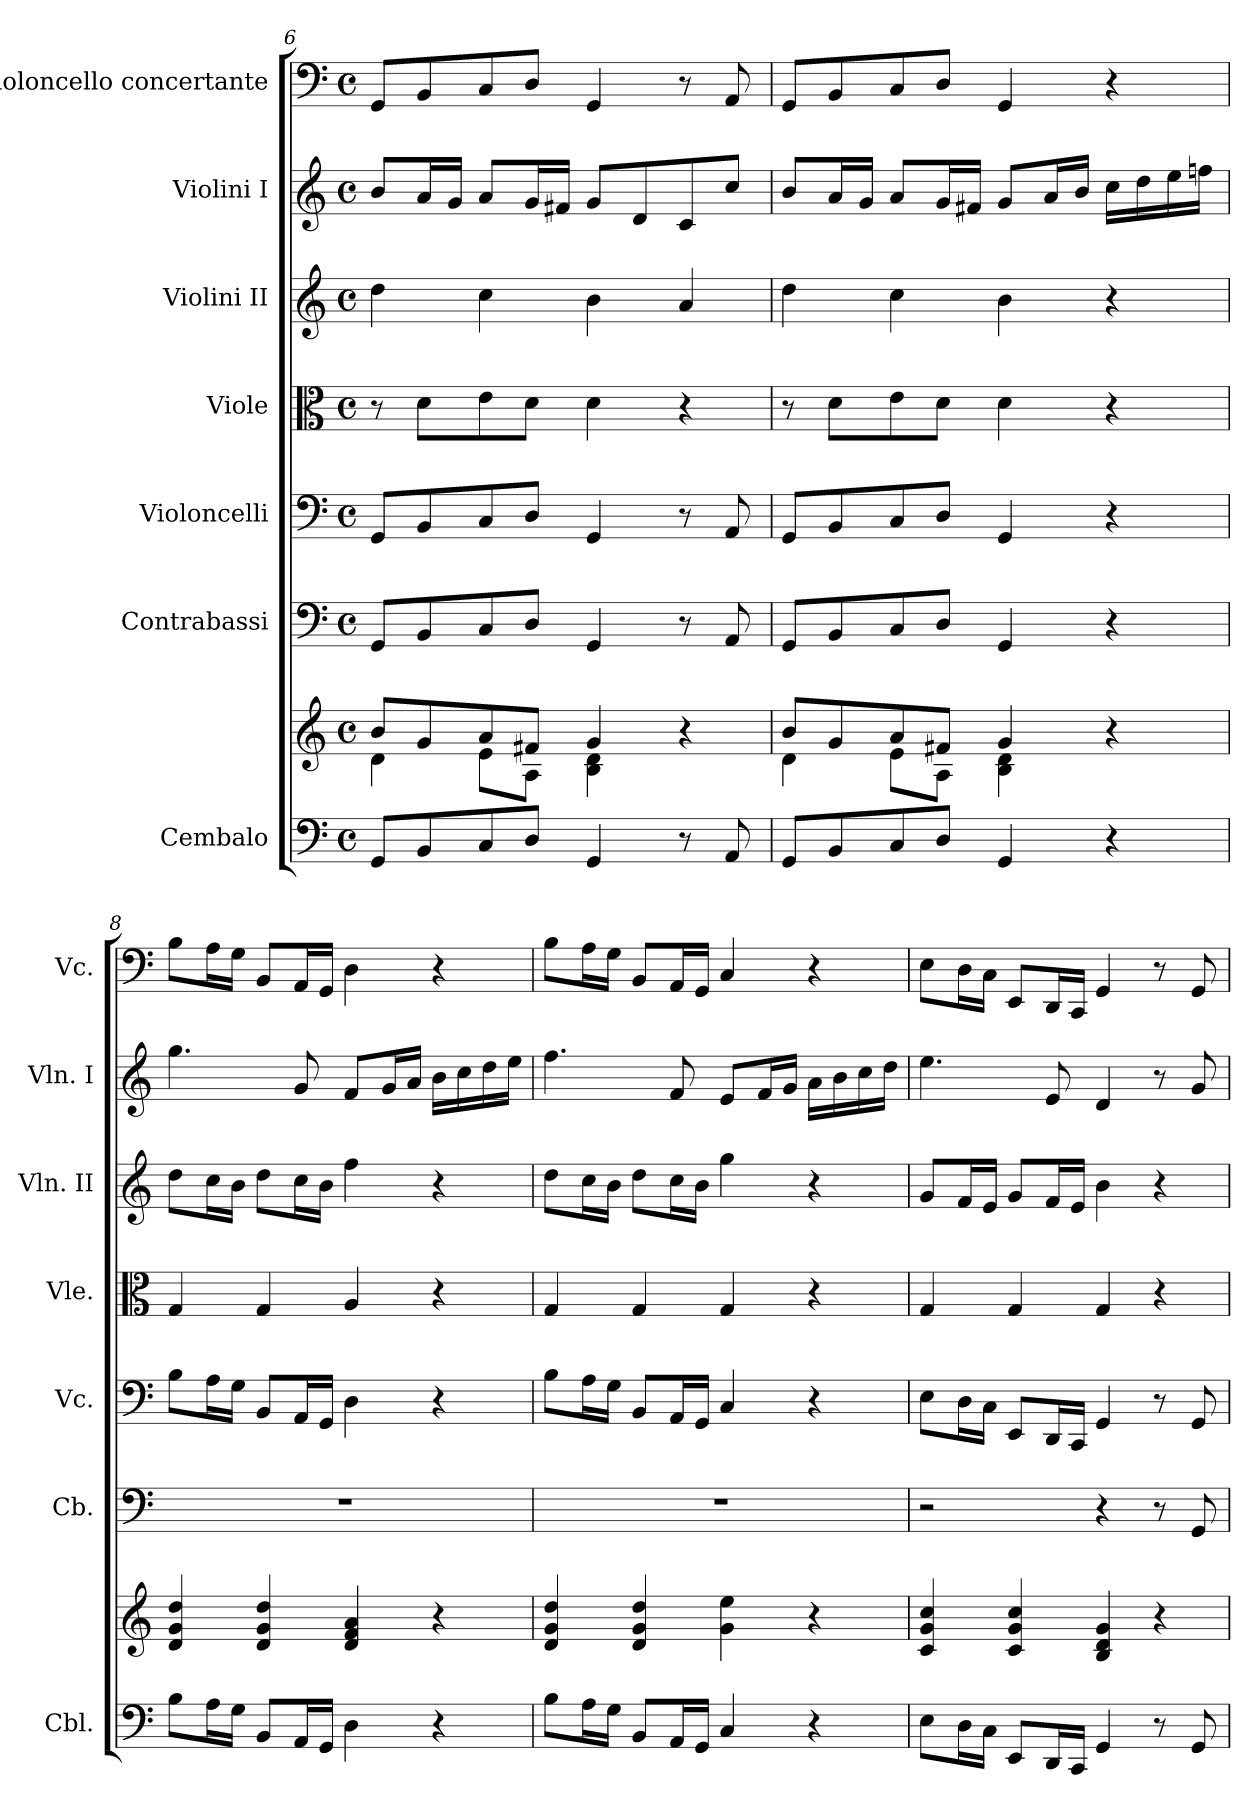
**kern	**kern	**kern	**kern	**kern	**kern	**kern	**kern
*part7	*part7	*part6	*part5	*part4	*part3	*part2	*part1
*staff8	*staff7	*staff6	*staff5	*staff4	*staff3	*staff2	*staff1
*I"Cembalo	*	*I"Contrabassi	*I"Violoncelli	*I"Viole	*I"Violini II	*I"Violini I	*I"Violoncello  concertante
*I'Cbl.	*	*I'Cb.	*I'Vc.	*I'Vle.	*I'Vln. II	*I'Vln. I	*I'Vc.
*clefF4	*clefG2	*clefF4	*clefF4	*clefC3	*clefG2	*clefG2	*clefF4
*	*	*ITrd7c12	*	*	*	*	*
*k[]	*k[]	*k[]	*k[]	*k[]	*k[]	*k[]	*k[]
*M4/4	*M4/4	*M4/4	*M4/4	*M4/4	*M4/4	*M4/4	*M4/4
*met(c)	*met(c)	*met(c)	*met(c)	*met(c)	*met(c)	*met(c)	*met(c)
=6	=6	=6	=6	=6	=6	=6	=6
*	*^	*	*	*	*	*	*
8GG/L	8b/L	4d\	8GGG/L	8GG/L	8r	4dd\	8b/L	8GG/L
8BB/	8g/	.	8BBB/	8BB/	8d\L	.	16a/L	8BB/
.	.	.	.	.	.	.	16g/JJ	.
8C/	8a/	8e\L	8CC/	8C/	8e\	4cc\	8a/L	8C/
8D/J	8f#X/J	8A\J	8DD/J	8D/J	8d\J	.	16g/L	8D/J
.	.	.	.	.	.	.	16f#X/JJ	.
4GG/	4g/	4B\ 4d\	4GGG/	4GG/	4d\	4b\	8g/L	4GG/
.	.	.	.	.	.	.	8d/	.
8r	4r	4ryy	8r	8r	4r	4a/	8c/	8r
8AA/	.	.	8AAA/	8AA/	.	.	8cc/J	8AA/
=7	=7	=7	=7	=7	=7	=7	=7	=7
8GG/L	8b/L	4d\	8GGG/L	8GG/L	8r	4dd\	8b/L	8GG/L
8BB/	8g/	.	8BBB/	8BB/	8d\L	.	16a/L	8BB/
.	.	.	.	.	.	.	16g/JJ	.
8C/	8a/	8e\L	8CC/	8C/	8e\	4cc\	8a/L	8C/
8D/J	8f#X/J	8A\J	8DD/J	8D/J	8d\J	.	16g/L	8D/J
.	.	.	.	.	.	.	16f#X/JJ	.
4GG/	4g/	4B\ 4d\	4GGG/	4GG/	4d\	4b\	8g/L	4GG/
.	.	.	.	.	.	.	16a/L	.
.	.	.	.	.	.	.	16b/JJ	.
4r	4r	4ryy	4r	4r	4r	4r	16cc\LL	4r
.	.	.	.	.	.	.	16dd\	.
.	.	.	.	.	.	.	16ee\	.
.	.	.	.	.	.	.	16ffni\JJ	.
*	*v	*v	*	*	*	*	*	*
!!LO:PB:g=z
=8	=8	=8	=8	=8	=8	=8	=8
8B\L	4d/ 4g/ 4dd/	1r	8B\L	4G/	8dd\L	4.gg\	8B\L
16A\L	.	.	16A\L	.	16cc\L	.	16A\L
16G\JJ	.	.	16G\JJ	.	16b\JJ	.	16G\JJ
8BB/L	4d/ 4g/ 4dd/	.	8BB/L	4G/	8dd\L	.	8BB/L
16AA/L	.	.	16AA/L	.	16cc\L	8g/	16AA/L
16GG/JJ	.	.	16GG/JJ	.	16b\JJ	.	16GG/JJ
4D\	4d/ 4f/ 4a/	.	4D\	4A/	4ff\	8f/L	4D\
.	.	.	.	.	.	16g/L	.
.	.	.	.	.	.	16a/JJ	.
4r	4r	.	4r	4r	4r	16b\LL	4r
.	.	.	.	.	.	16cc\	.
.	.	.	.	.	.	16dd\	.
.	.	.	.	.	.	16ee\JJ	.
=9	=9	=9	=9	=9	=9	=9	=9
8B\L	4d/ 4g/ 4dd/	1r	8B\L	4G/	8dd\L	4.ff\	8B\L
16A\L	.	.	16A\L	.	16cc\L	.	16A\L
16G\JJ	.	.	16G\JJ	.	16b\JJ	.	16G\JJ
8BB/L	4d/ 4g/ 4dd/	.	8BB/L	4G/	8dd\L	.	8BB/L
16AA/L	.	.	16AA/L	.	16cc\L	8f/	16AA/L
16GG/JJ	.	.	16GG/JJ	.	16b\JJ	.	16GG/JJ
4C/	4g\ 4ee\	.	4C/	4G/	4gg\	8e/L	4C/
.	.	.	.	.	.	16f/L	.
.	.	.	.	.	.	16g/JJ	.
4r	4r	.	4r	4r	4r	16a\LL	4r
.	.	.	.	.	.	16b\	.
.	.	.	.	.	.	16cc\	.
.	.	.	.	.	.	16dd\JJ	.
=10	=10	=10	=10	=10	=10	=10	=10
8E\L	4c/ 4g/ 4cc/	2r	8E\L	4G/	8g/L	4.ee\	8E\L
16D\L	.	.	16D\L	.	16f/L	.	16D\L
16C\JJ	.	.	16C\JJ	.	16e/JJ	.	16C\JJ
8EE/L	4c/ 4g/ 4cc/	.	8EE/L	4G/	8g/L	.	8EE/L
16DD/L	.	.	16DD/L	.	16f/L	8e/	16DD/L
16CC/JJ	.	.	16CC/JJ	.	16e/JJ	.	16CC/JJ
4GG/	4B/ 4d/ 4g/	4r	4GG/	4G/	4b\	4d/	4GG/
8r	4r	8r	8r	4r	4r	8r	8r
8GG/	.	8GGG/	8GG/	.	.	8g/	8GG/
=	=	=	=	=	=	=	=
*-	*-	*-	*-	*-	*-	*-	*-
